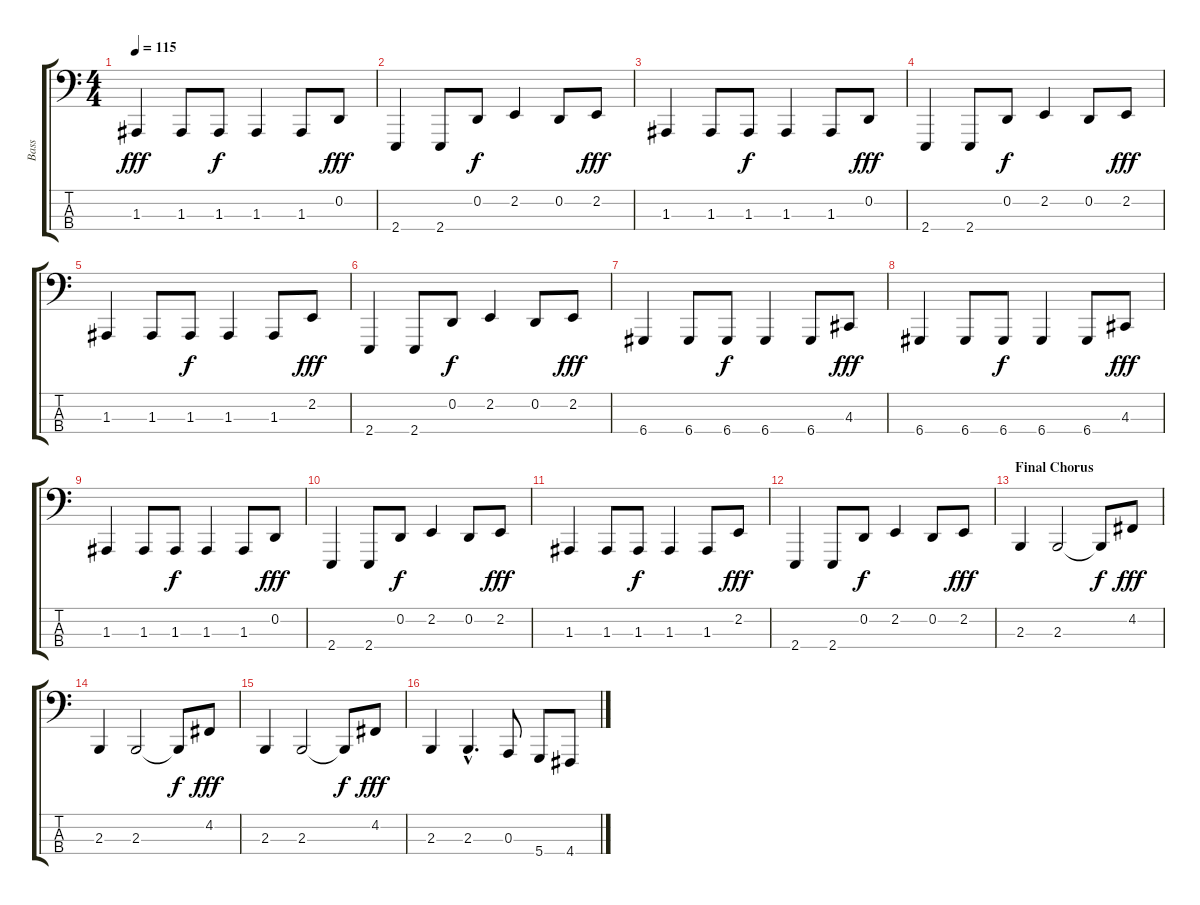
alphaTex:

\track ("Bass" "Bass") {instrument lead2sawtooth}
\staff {score tabs}
\tuning (G2 D2 A1 D1) {hide}
\ts (4 4)
\tempo 115
\clef f4
\ks c
1.3.4{dy fff} 1.3.8 1.3.8{dy f} 1.3.4 1.3.8 0.2.8{dy fff} |
2.4.4 2.4.8 0.2.8{dy f} 2.2.4 0.2.8 2.2.8{dy fff} |
1.3.4 1.3.8 1.3.8{dy f} 1.3.4 1.3.8 0.2.8{dy fff} |
2.4.4 2.4.8 0.2.8{dy f} 2.2.4 0.2.8 2.2.8{dy fff} |
1.3.4 1.3.8 1.3.8{dy f} 1.3.4 1.3.8 2.2.8{dy fff} |
2.4.4 2.4.8 0.2.8{dy f} 2.2.4 0.2.8 2.2.8{dy fff} |
6.4.4 6.4.8 6.4.8{dy f} 6.4.4 6.4.8 4.3.8{dy fff} |
6.4.4 6.4.8 6.4.8{dy f} 6.4.4 6.4.8 4.3.8{dy fff} |
1.3.4 1.3.8 1.3.8{dy f} 1.3.4 1.3.8 0.2.8{dy fff} |
2.4.4 2.4.8 0.2.8{dy f} 2.2.4 0.2.8 2.2.8{dy fff} |
1.3.4 1.3.8 1.3.8{dy f} 1.3.4 1.3.8 2.2.8{dy fff} |
2.4.4 2.4.8 0.2.8{dy f} 2.2.4 0.2.8 2.2.8{dy fff} |
\section ("" "Final Chorus")
2.3.4 2.3.2 2.3{t}.8{dy f} 4.2.8{dy fff} |
2.3.4 2.3.2 2.3{t}.8{dy f} 4.2.8{dy fff} |
2.3.4 2.3.2 2.3{t}.8{dy f} 4.2.8{dy fff} |
2.3.4 2.3{hac}.4{d} 0.3.8 5.4.8 4.4.8
